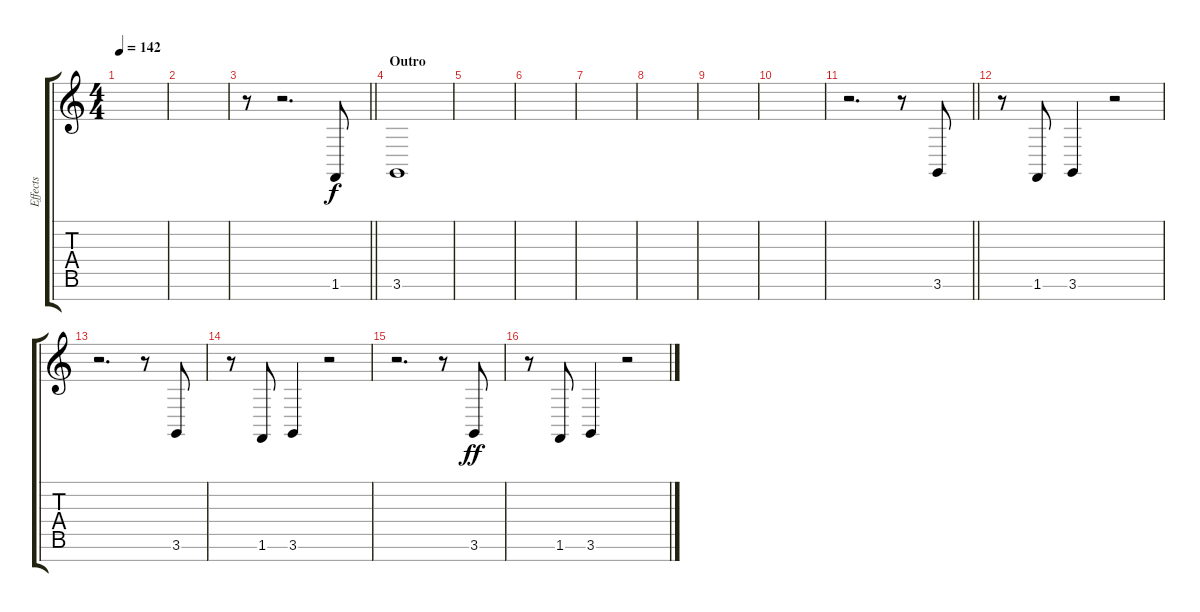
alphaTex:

\track ("Effects" "Effects") {instrument timpani}
\staff {score tabs}
\tuning (E4 B3 G3 D3 A2 E2 B1) {hide}
\ts (4 4)
\tempo 142
\clef g2
\ks c
|
|
\barLineRight lightlight
r.8 r.2{d} 1.6.8 |
\section ("" "Outro")
3.6.1 |
|
|
|
|
|
|
\barLineRight lightlight
r.2{d} r.8 3.6.8{dy f} |
r.8 1.6.8 3.6.4 r.2 |
r.2{d} r.8 3.6.8 |
r.8 1.6.8 3.6.4 r.2 |
r.2{d} r.8 3.6.8{dy ff} |
r.8 1.6.8 3.6.4 r.2
